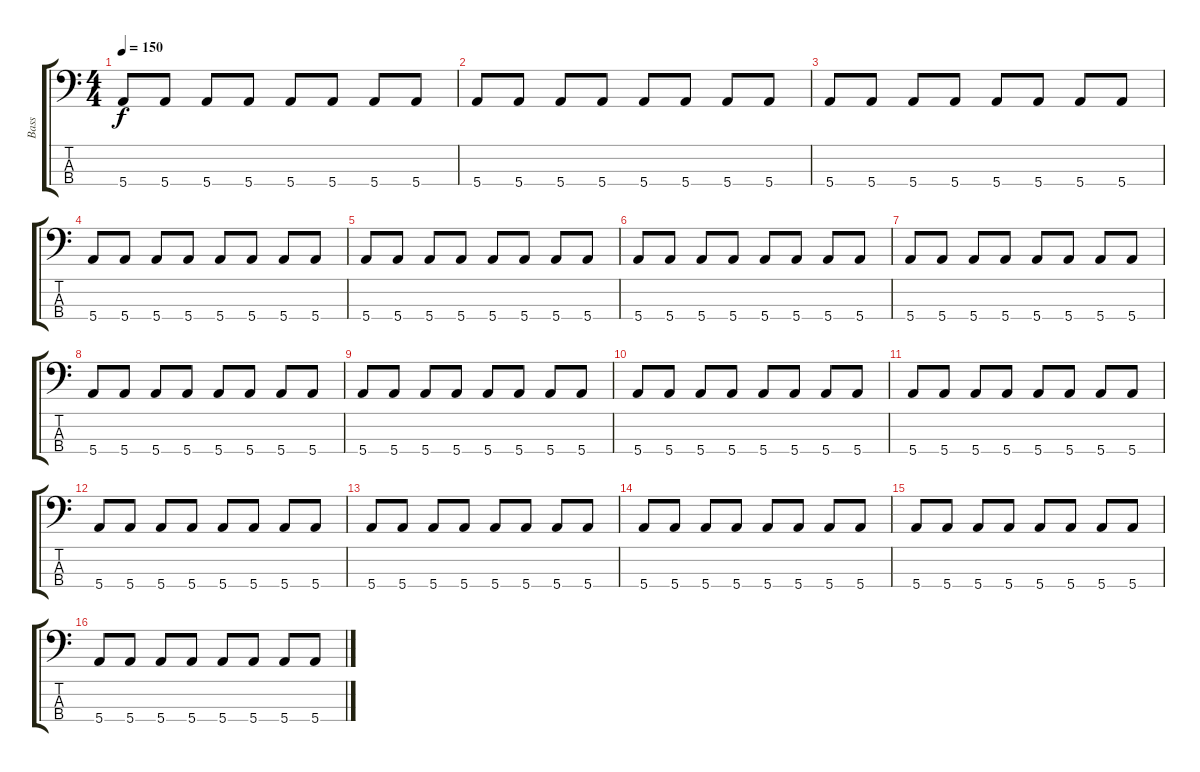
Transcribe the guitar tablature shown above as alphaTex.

\track ("Bass" "Bass") {instrument fretlessbass}
\staff {score tabs}
\tuning (G2 D2 A1 E1) {hide}
\ts (4 4)
\tempo 150
\clef f4
\ks c
5.4.8{dy f instrument fretlessbass} 5.4.8 5.4.8 5.4.8 5.4.8 5.4.8 5.4.8 5.4.8 |
5.4.8 5.4.8 5.4.8 5.4.8 5.4.8 5.4.8 5.4.8 5.4.8 |
5.4.8 5.4.8 5.4.8 5.4.8 5.4.8 5.4.8 5.4.8 5.4.8 |
5.4.8 5.4.8 5.4.8 5.4.8 5.4.8 5.4.8 5.4.8 5.4.8 |
5.4.8 5.4.8 5.4.8 5.4.8 5.4.8 5.4.8 5.4.8 5.4.8 |
5.4.8 5.4.8 5.4.8 5.4.8 5.4.8 5.4.8 5.4.8 5.4.8 |
5.4.8 5.4.8 5.4.8 5.4.8 5.4.8 5.4.8 5.4.8 5.4.8 |
5.4.8 5.4.8 5.4.8 5.4.8 5.4.8 5.4.8 5.4.8 5.4.8 |
5.4.8 5.4.8 5.4.8 5.4.8 5.4.8 5.4.8 5.4.8 5.4.8 |
5.4.8 5.4.8 5.4.8 5.4.8 5.4.8 5.4.8 5.4.8 5.4.8 |
5.4.8 5.4.8 5.4.8 5.4.8 5.4.8 5.4.8 5.4.8 5.4.8 |
5.4.8 5.4.8 5.4.8 5.4.8 5.4.8 5.4.8 5.4.8 5.4.8 |
5.4.8 5.4.8 5.4.8 5.4.8 5.4.8 5.4.8 5.4.8 5.4.8 |
5.4.8 5.4.8 5.4.8 5.4.8 5.4.8 5.4.8 5.4.8 5.4.8 |
5.4.8 5.4.8 5.4.8 5.4.8 5.4.8 5.4.8 5.4.8 5.4.8 |
5.4.8 5.4.8 5.4.8 5.4.8 5.4.8 5.4.8 5.4.8 5.4.8
